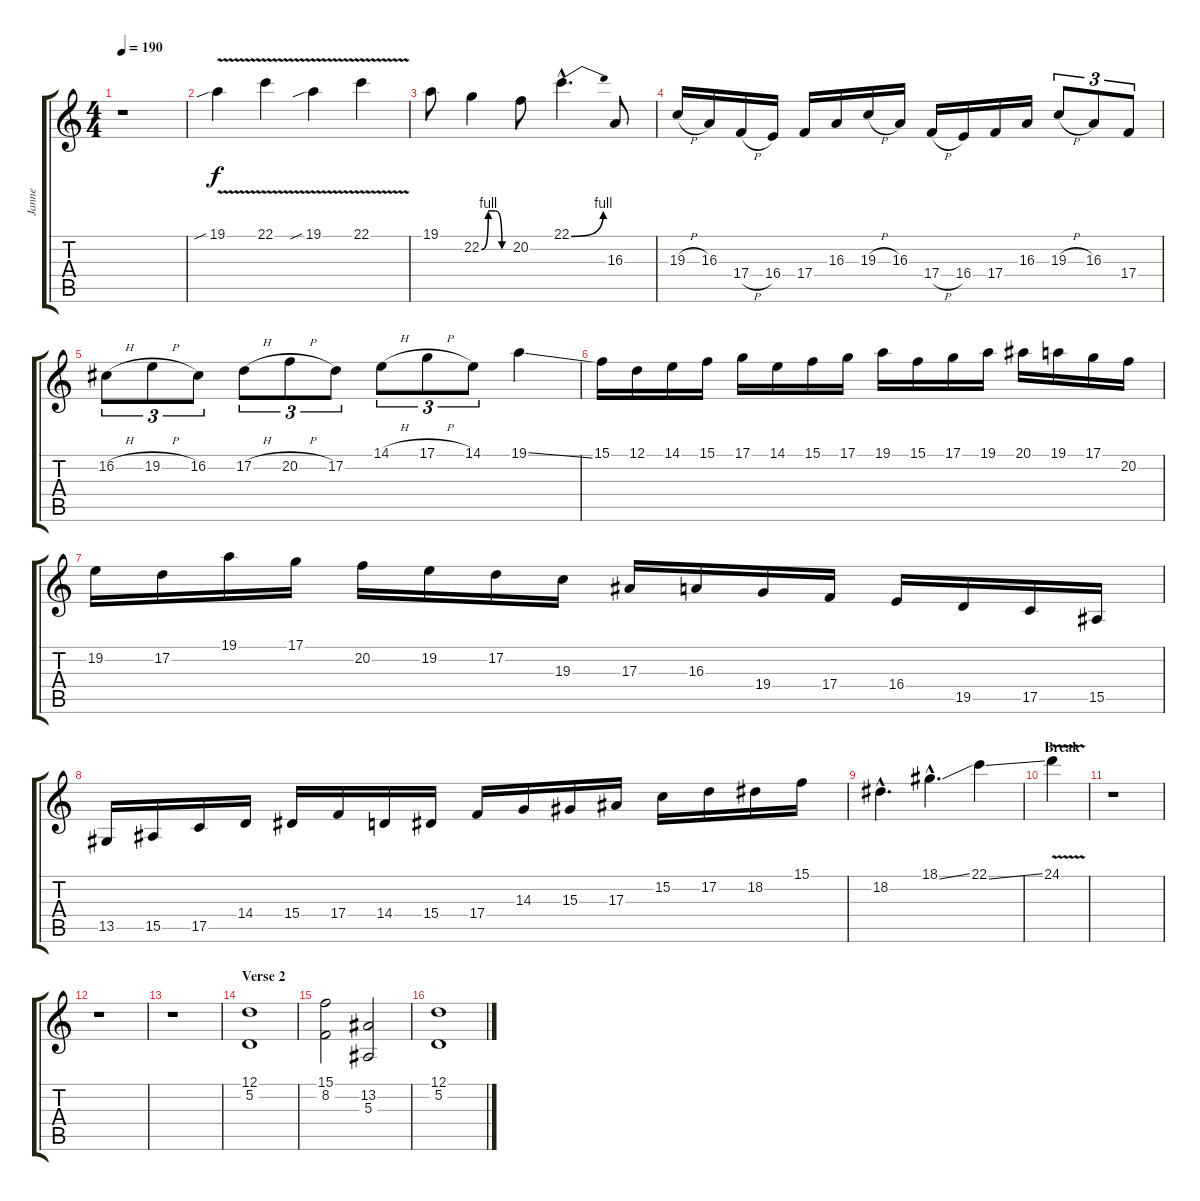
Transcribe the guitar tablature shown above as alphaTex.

\track ("Janne" "Janne") {instrument stringensemble1}
\staff {score tabs}
\tuning (D4 A3 F3 C3 G2 D2) {hide}
\ts (4 4)
\tempo 190
\clef g2
\ks c
r.1{dy f instrument lead2sawtooth} |
19.1{v sib}.4 22.1{v}.4 19.1{v sib}.4 22.1{v}.4 |
19.1.8 22.2{be (custom 0 0 15 4 30 4 45 0 60 0)}.4 20.2.8 22.1{be (bend 0 0 60 4) hac}.4{d} 16.3.8 |
19.3{h}.16 16.3.16 17.4{h}.16 16.4.16 17.4.16 16.3.16 19.3{h}.16 16.3.16 17.4{h}.16 16.4.16 17.4.16 16.3.16 19.3{h}.8{tu (3 2)} 16.3.8{tu (3 2)} 17.4.8{tu (3 2)} |
16.2{h}.8{tu (3 2)} 19.2{h}.8{tu (3 2)} 16.2.8{tu (3 2)} 17.2{h}.8{tu (3 2)} 20.2{h}.8{tu (3 2)} 17.2.8{tu (3 2)} 14.1{h}.8{tu (3 2)} 17.1{h}.8{tu (3 2)} 14.1.8{tu (3 2)} 19.1{ss}.4 |
15.1.16 12.1.16 14.1.16 15.1.16 17.1.16 14.1.16 15.1.16 17.1.16 19.1.16 15.1.16 17.1.16 19.1.16 20.1.16 19.1.16 17.1.16 20.2.16 |
19.2.16 17.2.16 19.1.16 17.1.16 20.2.16 19.2.16 17.2.16 19.3.16 17.3.16 16.3.16 19.4.16 17.4.16 16.4.16 19.5.16 17.5.16 15.5.16 |
13.5.16 15.5.16 17.5.16 14.4.16 15.4.16 17.4.16 14.4.16 15.4.16 17.4.16 14.3.16 15.3.16 17.3.16 15.2.16 17.2.16 18.2.16 15.1.16 |
18.2{hac}.4{d} 18.1{ss hac}.4{d} 22.1{ss}.4 |
\section ("" "Break")
24.1{v}.4 |
r.1 |
r.1 |
r.1 |
\section ("" "Verse 2")
(12.1 5.2).1{instrument stringensemble1} |
(15.1 8.2).2 (13.2 5.3).2 |
(12.1 5.2).1
